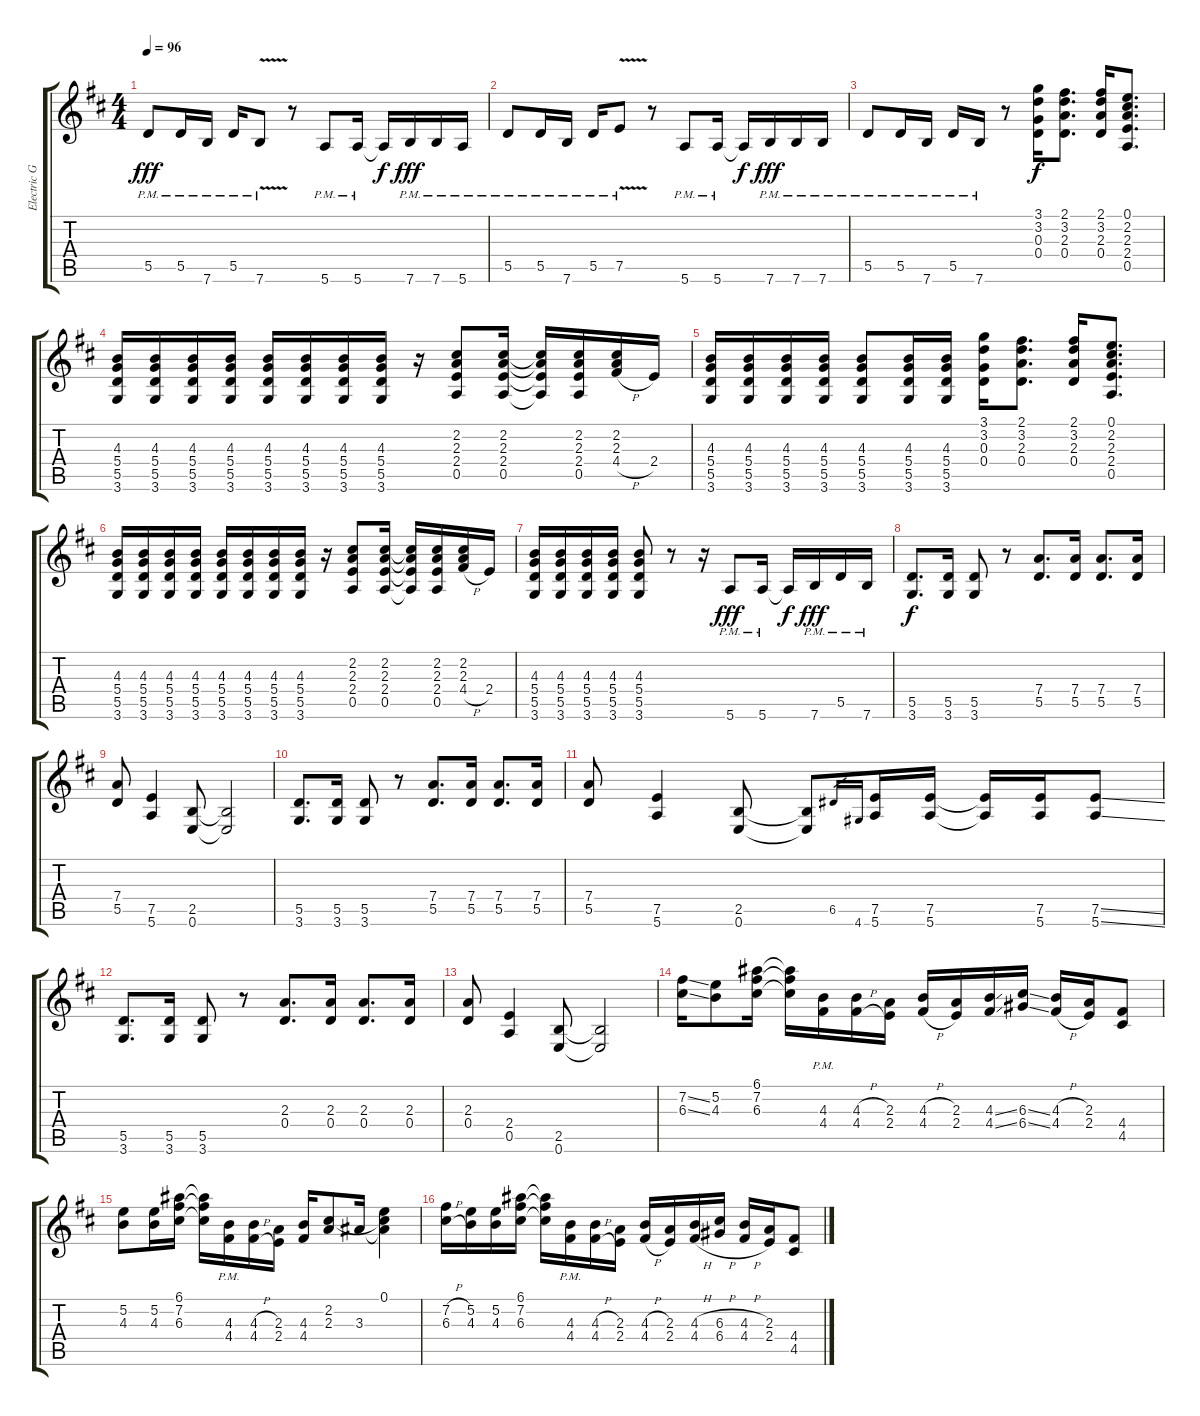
\track ("Electric Gtr 2" "Electric G") {instrument distortionguitar}
\staff {score tabs}
\tuning (E4 B3 G3 D3 A2 E2) {hide}
\ts (4 4)
\tempo 96
\clef g2
\ks d
5.5{pm}.8{dy fff} 5.5{pm}.16 7.6{pm}.16 5.5{pm}.16 7.6{v pm}.8 r.8 5.6{pm}.8 5.6{pm}.16 5.6{t}.16{dy f} 7.6{pm}.16{dy fff} 7.6{pm}.16 5.6{pm}.16 |
5.5{pm}.8 5.5{pm}.16 7.6{pm}.16 5.5{pm}.16 7.5{v pm}.8 r.8 5.6{pm}.8 5.6{pm}.16 5.6{t}.16{dy f} 7.6{pm}.16{dy fff} 7.6{pm}.16 7.6{pm}.16 |
5.5{pm}.8 5.5{pm}.16 7.6{pm}.16 5.5{pm}.16 7.6{pm}.16 r.8 (3.1 3.2 0.3 0.4).16{dy f} (2.1 3.2 2.3 0.4).8{d} (2.1 3.2 2.3 0.4).16 (0.1 2.2 2.3 2.4 0.5).8{d} |
(4.3 5.4 5.5 3.6).16 (4.3 5.4 5.5 3.6).16 (4.3 5.4 5.5 3.6).16 (4.3 5.4 5.5 3.6).16 (4.3 5.4 5.5 3.6).16 (4.3 5.4 5.5 3.6).16 (4.3 5.4 5.5 3.6).16 (4.3 5.4 5.5 3.6).16 r.16 (2.2 2.3 2.4 0.5).8 (2.2 2.3 2.4 0.5).16 (2.2{t} 2.3{t} 2.4{t} 0.5{t}).16 (2.2 2.3 2.4 0.5).16 (2.2 2.3 4.4{h}).16 2.4.16 |
(4.3 5.4 5.5 3.6).16 (4.3 5.4 5.5 3.6).16 (4.3 5.4 5.5 3.6).16 (4.3 5.4 5.5 3.6).16 (4.3 5.4 5.5 3.6).8 (4.3 5.4 5.5 3.6).16 (4.3 5.4 5.5 3.6).16 (3.1 3.2 0.3 0.4).16 (2.1 3.2 2.3 0.4).8{d} (2.1 3.2 2.3 0.4).16 (0.1 2.2 2.3 2.4 0.5).8{d} |
(4.3 5.4 5.5 3.6).16 (4.3 5.4 5.5 3.6).16 (4.3 5.4 5.5 3.6).16 (4.3 5.4 5.5 3.6).16 (4.3 5.4 5.5 3.6).16 (4.3 5.4 5.5 3.6).16 (4.3 5.4 5.5 3.6).16 (4.3 5.4 5.5 3.6).16 r.16 (2.2 2.3 2.4 0.5).8 (2.2 2.3 2.4 0.5).16 (2.2{t} 2.3{t} 2.4{t} 0.5{t}).16 (2.2 2.3 2.4 0.5).16 (2.2 2.3 4.4{h}).16 2.4.16 |
(4.3 5.4 5.5 3.6).16 (4.3 5.4 5.5 3.6).16 (4.3 5.4 5.5 3.6).16 (4.3 5.4 5.5 3.6).16 (4.3 5.4 5.5 3.6).8 r.8 r.16 5.6{pm}.8{dy fff} 5.6{pm}.16 5.6{t}.16{dy f} 7.6{pm}.16{dy fff} 5.5{pm}.16 7.6{pm}.16 |
(5.5 3.6).8{d dy f} (5.5 3.6).16 (5.5 3.6).8 r.8 (7.4 5.5).8{d} (7.4 5.5).16 (7.4 5.5).8{d} (7.4 5.5).16 |
(7.4 5.5).8 (7.5 5.6).4 (2.5 0.6).8 (2.5{t} 0.6{t}).2 |
(5.5 3.6).8{d} (5.5 3.6).16 (5.5 3.6).8 r.8 (7.4 5.5).8{d} (7.4 5.5).16 (7.4 5.5).8{d} (7.4 5.5).16 |
(7.4 5.5).8 (7.5 5.6).4 (2.5 0.6).8 (2.5{t} 0.6{t}).8 6.5.16{gr} 4.6.16{gr} (7.5 5.6).16 (7.5 5.6).16 (7.5{t} 5.6{t}).16 (7.5 5.6).16 (7.5{ss} 5.6{ss}).8 |
(5.5 3.6).8{d} (5.5 3.6).16 (5.5 3.6).8 r.8 (2.3 0.4).8{d} (2.3 0.4).16 (2.3 0.4).8{d} (2.3 0.4).16 |
(2.3 0.4).8 (2.4 0.5).4 (2.5 0.6).8 (2.5{t} 0.6{t}).2 |
(7.2{ss} 6.3{ss}).16 (5.2 4.3).8 (6.1 7.2 6.3).16 (6.1{t} 7.2{t} 6.3{t}).16 (4.3{pm} 4.4{pm}).16 (4.3{h} 4.4{h}).16 (2.3 2.4).16 (4.3{h} 4.4{h}).16 (2.3 2.4).16 (4.3{ss} 4.4{ss}).16 (6.3{ss} 6.4{ss}).16 (4.3{h} 4.4{h}).16 (2.3 2.4).16 (4.4 4.5).8 |
(5.2 4.3).8 (5.2 4.3).16 (6.1 7.2 6.3).16 (6.1{t} 7.2{t} 6.3{t}).16 (4.3{pm} 4.4{pm}).16 (4.3{h} 4.4{h}).16 (2.3 2.4).16 (4.3 4.4).16 (2.2 2.3).8 3.3.16 (0.1 2.2{t} 3.3{t}).4 |
(7.2{h} 6.3{h}).16 (5.2 4.3).16 (5.2 4.3).16 (6.1 7.2 6.3).16 (6.1{t} 7.2{t} 6.3{t}).16 (4.3{pm} 4.4{pm}).16 (4.3{h} 4.4{h}).16 (2.3 2.4).16 (4.3{h} 4.4{h}).16 (2.3 2.4).16 (4.3{h} 4.4{h}).16 (6.3{h} 6.4{h}).16 (4.3{h} 4.4{h}).16 (2.3 2.4).16 (4.4 4.5).8
